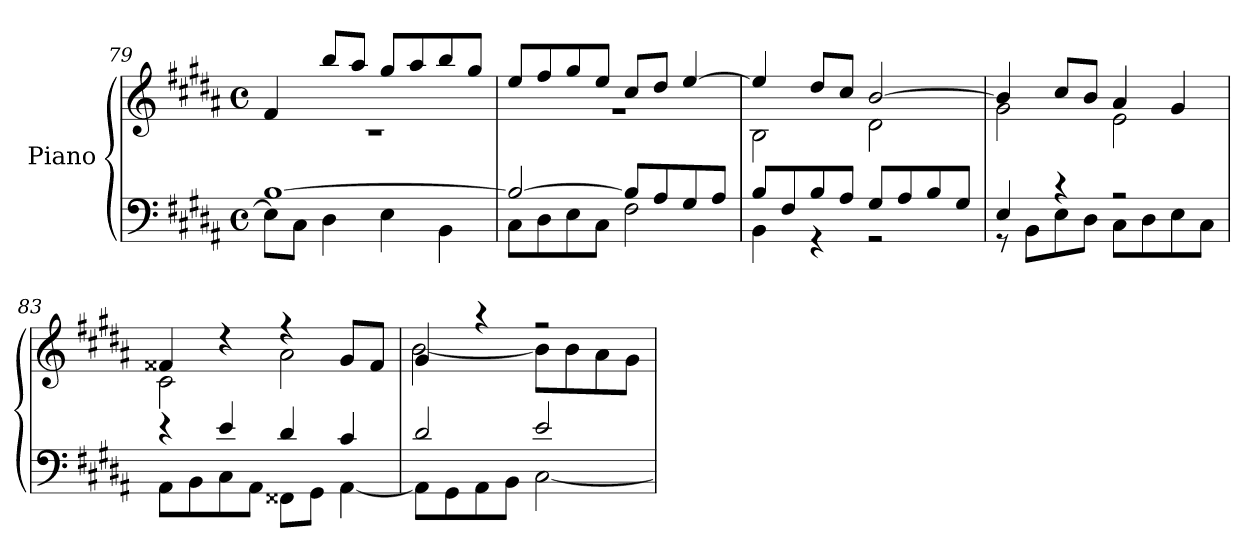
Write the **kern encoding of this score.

**kern	**kern
*part1	*part1
*staff2	*staff1
*I"Piano	*
*clefF4	*clefG2
*k[f#c#g#d#a#]	*k[f#c#g#d#a#]
*B:	*B:
*M4/4	*M4/4
*met(c)	*met(c)
=79	=79
*^	*^
[1B/	8E\L]	4f#/	1r
.	8C#\J	.	.
.	4D#\	8bb/L	.
.	.	8aa#/J	.
.	4E\	8gg#L	.
.	.	8aa#	.
.	4BB\	8bb	.
.	.	8gg#J	.
!!LO:LB:g=z	!!
=80	=80	=80	=80
2B/_	8C#L	8eeL	1r
.	8D#	8ff#	.
.	8E	8gg#	.
.	8C#J	8eeJ	.
8B/L]	2F#\	8cc#/L	.
8A#/	.	8dd#/J	.
8G#/	.	[4ee/	.
8A#/J	.	.	.
=81	=81	=81	=81
8B/L	4BB\	4ee/]	2B\
8F#/	.	.	.
8B/	4r	8dd#/L	.
8A#/J	.	8cc#/J	.
8G#L	2r	[2b/	2d#\
8A#	.	.	.
8B	.	.	.
8G#J	.	.	.
=82	=82	=82	=82
4E	8r	4b/]	2g#\
.	8BBL	.	.
4r	8E	8cc#/L	.
.	8D#J	8b/J	.
2r	8C#L	4a#/	2e\
.	8D#	.	.
.	8E	4g#/	.
.	8C#J	.	.
=83	=83	=83	=83
4r	8AA#L	4f##X/	2c#\
.	8BB	.	.
4e/	8C#	4r	.
.	8AA#J	.	.
4d#/	8FF##X\L	4r	2a#\
.	8GG#\J	.	.
4c#/	[4AA#\	8g#L	.
.	.	8f##J	.
!!LO:LB:g=z	!!
=84	=84	=84	=84
2d#/	8AA#\L]	4g#/	[2b\
.	8GG#\	.	.
.	8AA#\	4r	.
.	8BB\J	.	.
2e/	[2C#\	2r	8b\L]
.	.	.	8b
.	.	.	8a#
.	.	.	8g#J
*v	*v	*	*
*	*v	*v
=	=
*-	*-
